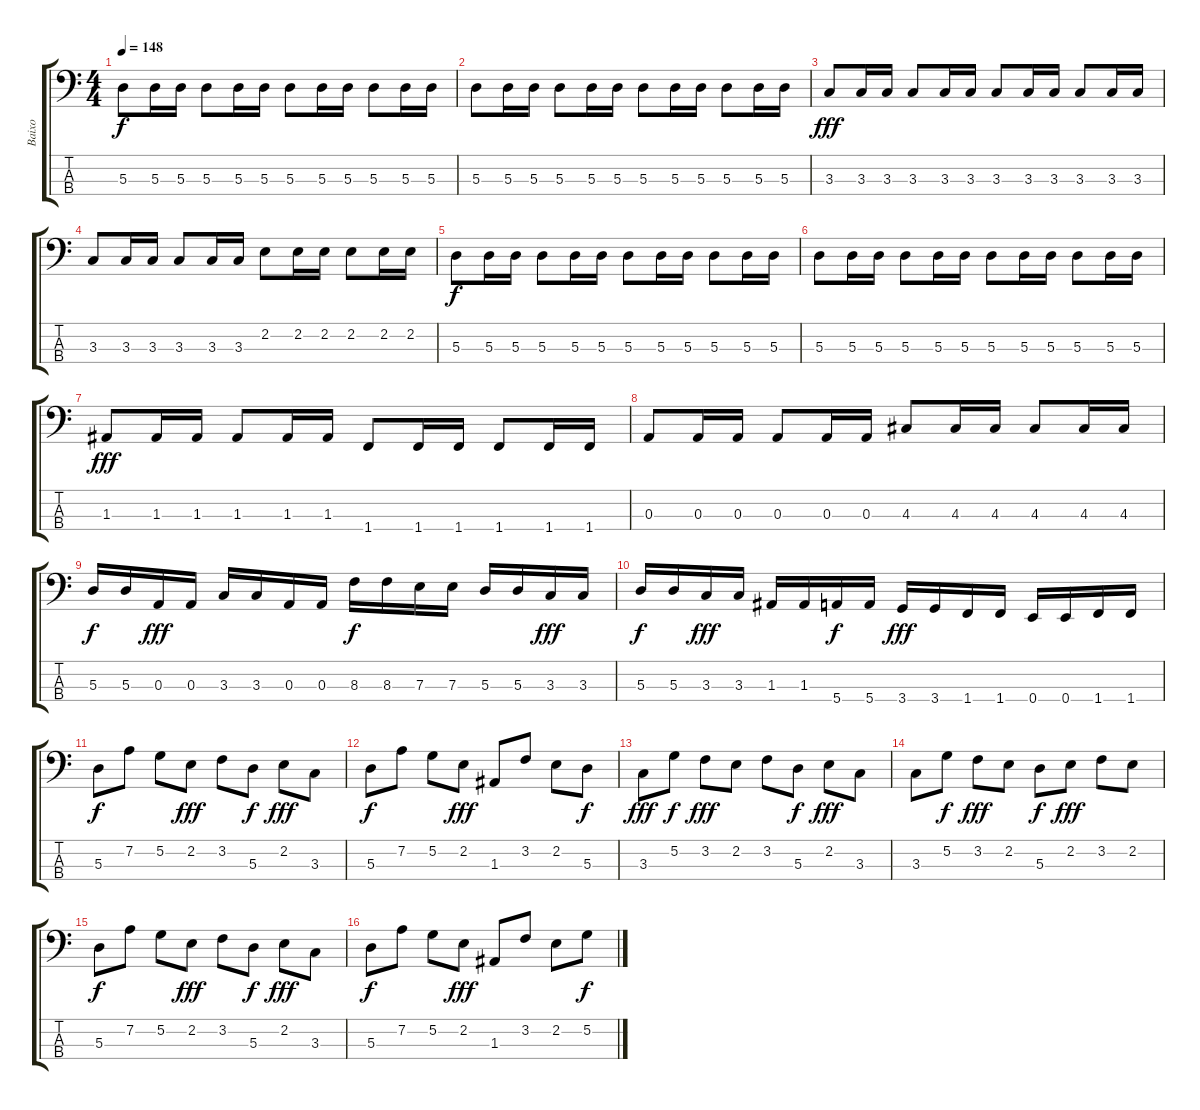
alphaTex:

\track ("Baixo" "Baixo") {instrument electricbasspick}
\staff {score tabs}
\tuning (G2 D2 A1 E1) {hide}
\ts (4 4)
\tempo 148
\clef f4
\ks c
5.3.8{dy f} 5.3.16 5.3.16 5.3.8 5.3.16 5.3.16 5.3.8 5.3.16 5.3.16 5.3.8 5.3.16 5.3.16 |
5.3.8 5.3.16 5.3.16 5.3.8 5.3.16 5.3.16 5.3.8 5.3.16 5.3.16 5.3.8 5.3.16 5.3.16 |
3.3.8{dy fff} 3.3.16 3.3.16 3.3.8 3.3.16 3.3.16 3.3.8 3.3.16 3.3.16 3.3.8 3.3.16 3.3.16 |
3.3.8 3.3.16 3.3.16 3.3.8 3.3.16 3.3.16 2.2.8 2.2.16 2.2.16 2.2.8 2.2.16 2.2.16 |
5.3.8{dy f} 5.3.16 5.3.16 5.3.8 5.3.16 5.3.16 5.3.8 5.3.16 5.3.16 5.3.8 5.3.16 5.3.16 |
5.3.8 5.3.16 5.3.16 5.3.8 5.3.16 5.3.16 5.3.8 5.3.16 5.3.16 5.3.8 5.3.16 5.3.16 |
1.3.8{dy fff} 1.3.16 1.3.16 1.3.8 1.3.16 1.3.16 1.4.8 1.4.16 1.4.16 1.4.8 1.4.16 1.4.16 |
0.3.8 0.3.16 0.3.16 0.3.8 0.3.16 0.3.16 4.3.8 4.3.16 4.3.16 4.3.8 4.3.16 4.3.16 |
5.3.16{dy f} 5.3.16 0.3.16{dy fff} 0.3.16 3.3.16 3.3.16 0.3.16 0.3.16 8.3.16{dy f} 8.3.16 7.3.16 7.3.16 5.3.16 5.3.16 3.3.16{dy fff} 3.3.16 |
5.3.16{dy f} 5.3.16 3.3.16{dy fff} 3.3.16 1.3.16 1.3.16 5.4.16{dy f} 5.4.16 3.4.16{dy fff} 3.4.16 1.4.16 1.4.16 0.4.16 0.4.16 1.4.16 1.4.16 |
5.3.8{dy f} 7.2.8 5.2.8 2.2.8{dy fff} 3.2.8 5.3.8{dy f} 2.2.8{dy fff} 3.3.8 |
5.3.8{dy f} 7.2.8 5.2.8 2.2.8{dy fff} 1.3.8 3.2.8 2.2.8 5.3.8{dy f} |
3.3.8{dy fff} 5.2.8{dy f} 3.2.8{dy fff} 2.2.8 3.2.8 5.3.8{dy f} 2.2.8{dy fff} 3.3.8 |
3.3.8 5.2.8{dy f} 3.2.8{dy fff} 2.2.8 5.3.8{dy f} 2.2.8{dy fff} 3.2.8 2.2.8 |
5.3.8{dy f} 7.2.8 5.2.8 2.2.8{dy fff} 3.2.8 5.3.8{dy f} 2.2.8{dy fff} 3.3.8 |
5.3.8{dy f} 7.2.8 5.2.8 2.2.8{dy fff} 1.3.8 3.2.8 2.2.8 5.2.8{dy f}
